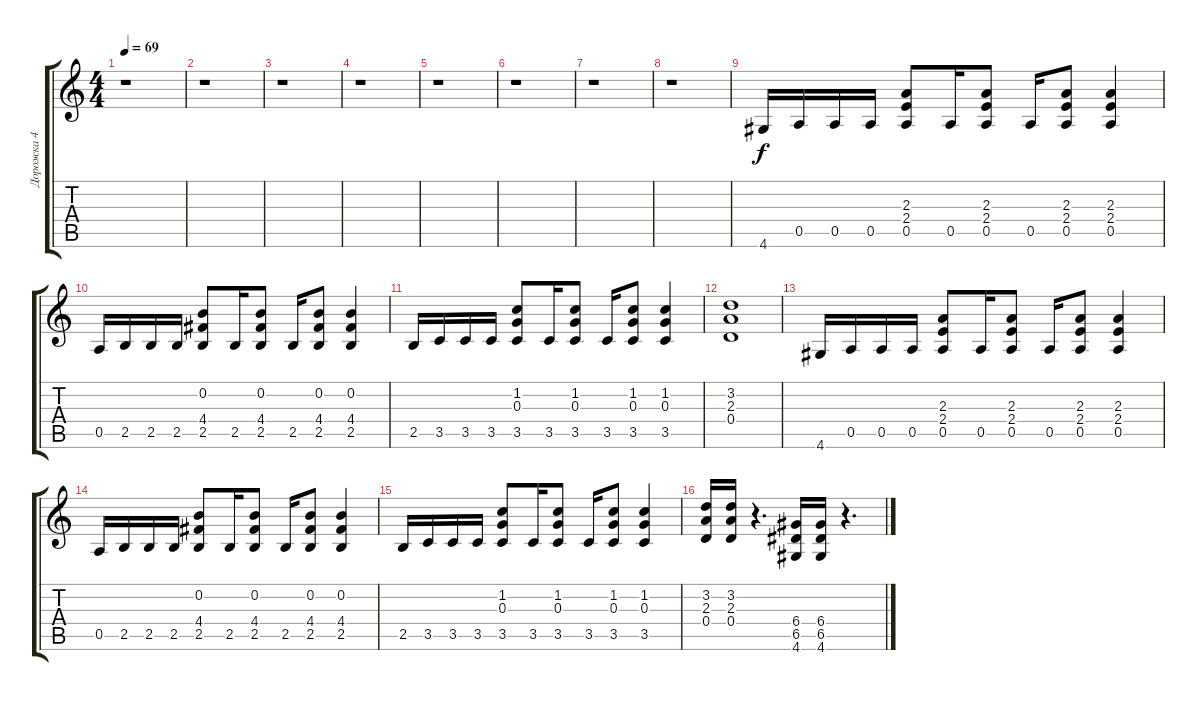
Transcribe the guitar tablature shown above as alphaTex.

\track ("Дорожка 4" "Дорожка 4") {instrument distortionguitar}
\staff {score tabs}
\tuning (E4 B3 G3 D3 A2 E2) {hide}
\ts (4 4)
\tempo 69
\clef g2
\ks c
r.1{dy f} |
r.1 |
r.1 |
r.1 |
r.1 |
r.1 |
r.1 |
r.1 |
4.6.16 0.5.16 0.5.16 0.5.16 (2.3 2.4 0.5).8 0.5.16 (2.3 2.4 0.5).8 0.5.16 (2.3 2.4 0.5).8 (2.3 2.4 0.5).4 |
0.5.16 2.5.16 2.5.16 2.5.16 (0.2 4.4 2.5).8 2.5.16 (0.2 4.4 2.5).8 2.5.16 (0.2 4.4 2.5).8 (0.2 4.4 2.5).4 |
2.5.16 3.5.16 3.5.16 3.5.16 (1.2 0.3 3.5).8 3.5.16 (1.2 0.3 3.5).8 3.5.16 (1.2 0.3 3.5).8 (1.2 0.3 3.5).4 |
(3.2 2.3 0.4).1 |
4.6.16 0.5.16 0.5.16 0.5.16 (2.3 2.4 0.5).8 0.5.16 (2.3 2.4 0.5).8 0.5.16 (2.3 2.4 0.5).8 (2.3 2.4 0.5).4 |
0.5.16 2.5.16 2.5.16 2.5.16 (0.2 4.4 2.5).8 2.5.16 (0.2 4.4 2.5).8 2.5.16 (0.2 4.4 2.5).8 (0.2 4.4 2.5).4 |
2.5.16 3.5.16 3.5.16 3.5.16 (1.2 0.3 3.5).8 3.5.16 (1.2 0.3 3.5).8 3.5.16 (1.2 0.3 3.5).8 (1.2 0.3 3.5).4 |
(3.2 2.3 0.4).16 (3.2 2.3 0.4).16 r.4{d} (6.4 6.5 4.6).16 (6.4 6.5 4.6).16 r.4{d}
